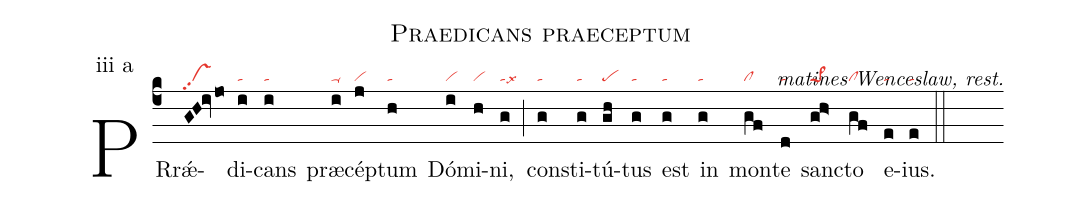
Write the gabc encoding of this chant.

name: Praedicans praeceptum;
commentary: matines Wenceslaw, rest.;
annotation: iii a;
mode: 3;
nabc-lines: 1;
%%
(c4)
PRrǽ(GH!ivjo|vspp2)di(i|ta)cans(i|ta) præ(i|ta-)cé(j|vi)ptum(h|ta) Dó(i|vi)mi(h|vi)ni,(g|talsx6) (;)
con(g|ta)sti(g|ta)tú(gh|pe)tus(g|ta) est(g|ta) in(g|ta) mon(gf|cl)te(d|ta) sanc(gh>|pe>1)to(gf|cl) e(e|ta)ius.(e|ta) (::)
